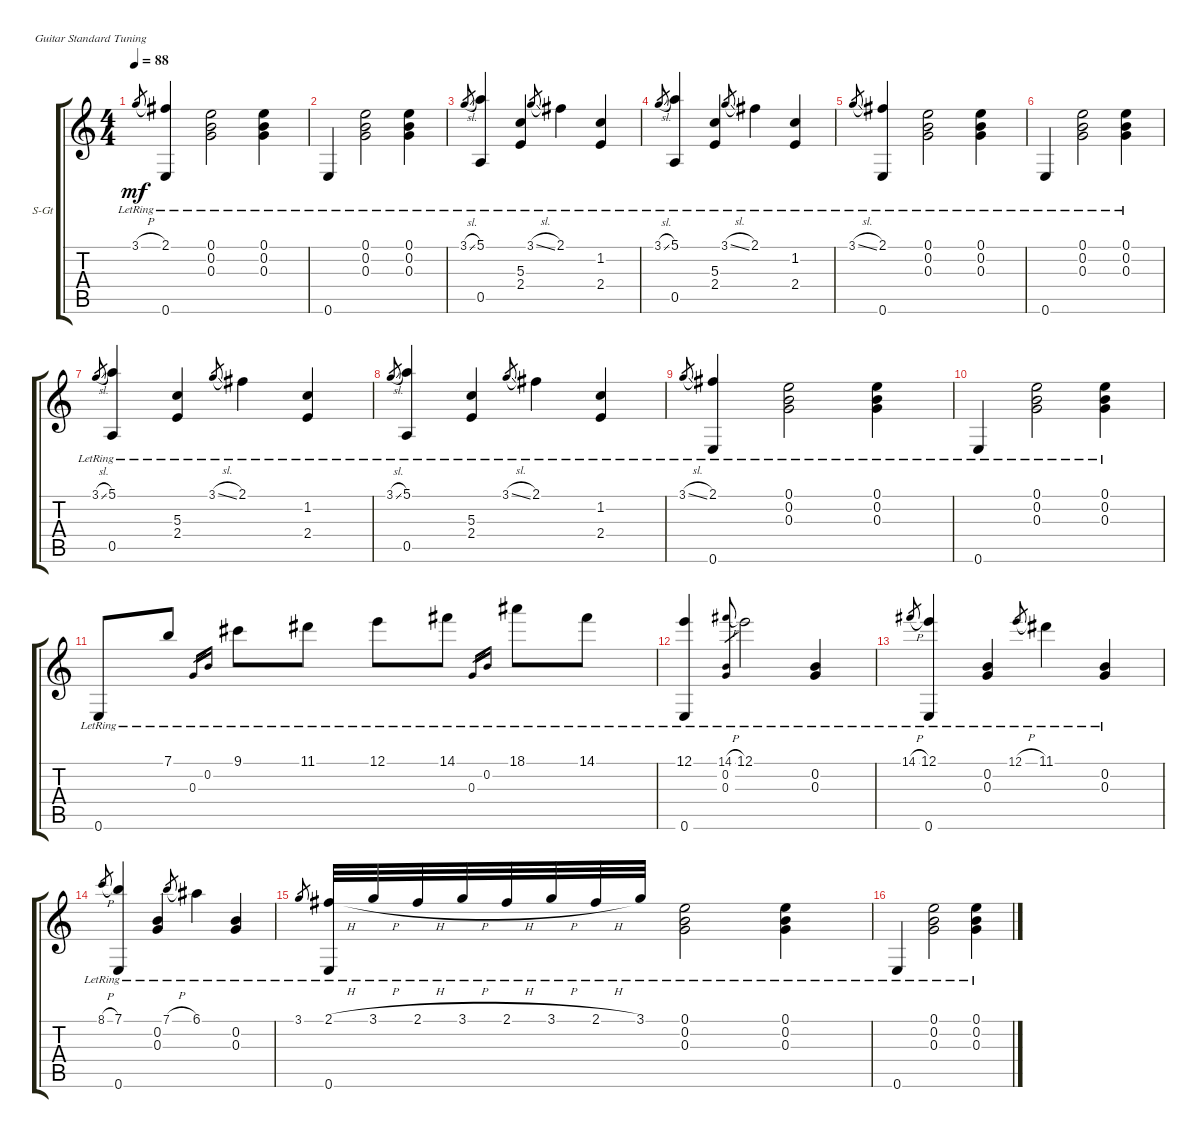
\defaultSystemsLayout 4
\bracketExtendMode groupsimilarinstruments
\firstSystemTrackNameOrientation horizontal
\otherSystemsTrackNameOrientation horizontal
\track ("Steel Guitar" "S-Gt") {instrument acousticguitarsteel}
\staff {score tabs}
\tuning (E4 B3 G3 D3 A2 E2)
\ts (4 4)
\tempo 88
\clef g2
\ks c
3.1{h lr}.8{gr dy mf} (2.1{lr} 0.6{lr}).4 (0.2{lr} 0.3{lr} 0.1{lr}).2 (0.2{lr} 0.3{lr} 0.1{lr}).4 |
0.6{lr}.4 (0.2{lr} 0.3{lr} 0.1{lr}).2 (0.2{lr} 0.3{lr} 0.1{lr}).4 |
3.1{sl lr}.8{gr} (5.1{lr} 0.5{lr}).4 (2.4{lr} 5.3{lr}).4 3.1{sl lr}.8{gr} 2.1{lr}.4 (1.2{lr} 2.4{lr}).4 |
3.1{sl lr}.8{gr} (5.1{lr} 0.5{lr}).4 (2.4{lr} 5.3{lr}).4 3.1{sl lr}.8{gr} 2.1{lr}.4 (1.2{lr} 2.4{lr}).4 |
3.1{sl lr}.8{gr} (2.1{lr} 0.6{lr}).4 (0.2{lr} 0.3{lr} 0.1{lr}).2 (0.2{lr} 0.3{lr} 0.1{lr}).4 |
0.6{lr}.4 (0.2{lr} 0.3{lr} 0.1{lr}).2 (0.2{lr} 0.3{lr} 0.1{lr}).4 |
3.1{sl lr}.8{gr} (5.1{lr} 0.5{lr}).4 (2.4{lr} 5.3{lr}).4 3.1{sl lr}.8{gr} 2.1{lr}.4 (1.2{lr} 2.4{lr}).4 |
3.1{sl lr}.8{gr} (5.1{lr} 0.5{lr}).4 (2.4{lr} 5.3{lr}).4 3.1{sl lr}.8{gr} 2.1{lr}.4 (1.2{lr} 2.4{lr}).4 |
3.1{sl lr}.8{gr} (2.1{lr} 0.6{lr}).4 (0.2{lr} 0.3{lr} 0.1{lr}).2 (0.2{lr} 0.3{lr} 0.1{lr}).4 |
0.6{lr}.4 (0.2{lr} 0.3{lr} 0.1{lr}).2 (0.2{lr} 0.3{lr} 0.1{lr}).4 |
0.6{lr}.8 7.1{lr}.8 0.3{lr}.16{gr} 0.2{lr}.16{gr} 9.1{lr}.8 11.1{lr}.8 12.1{lr}.8 14.1{lr}.8 0.3{lr}.16{gr} 0.2{lr}.16{gr} 18.1{lr}.8 14.1{lr}.8 |
(0.6{lr} 12.1{lr}).4 (14.1{h lr} 0.2{lr} 0.3{lr}).8{gr} 12.1{lr}.2 (0.2{lr} 0.3{lr}).4 |
14.1{h lr}.8{gr} (12.1{lr} 0.6{lr}).4 (0.2{lr} 0.3{lr}).4 12.1{h lr}.8{gr} 11.1{lr}.4 (0.2{lr} 0.3{lr}).4 |
8.1{h lr}.8{gr} (7.1{lr} 0.6{lr}).4 (0.3{lr} 0.2{lr}).4 7.1{h lr}.8{gr} 6.1{lr}.4 (0.2{lr} 0.3{lr}).4 |
3.1{lr}.8{gr} (0.6{lr} 2.1{h lr}).32 3.1{h lr}.32 2.1{h lr}.32 3.1{h lr}.32 2.1{h lr}.32 3.1{h lr}.32 2.1{h lr}.32 3.1{lr}.32 (0.2{lr} 0.3{lr} 0.1{lr}).2 (0.2{lr} 0.3{lr} 0.1{lr}).4 |
0.6{lr}.4 (0.2{lr} 0.3{lr} 0.1{lr}).2 (0.2{lr} 0.3{lr} 0.1{lr}).4
